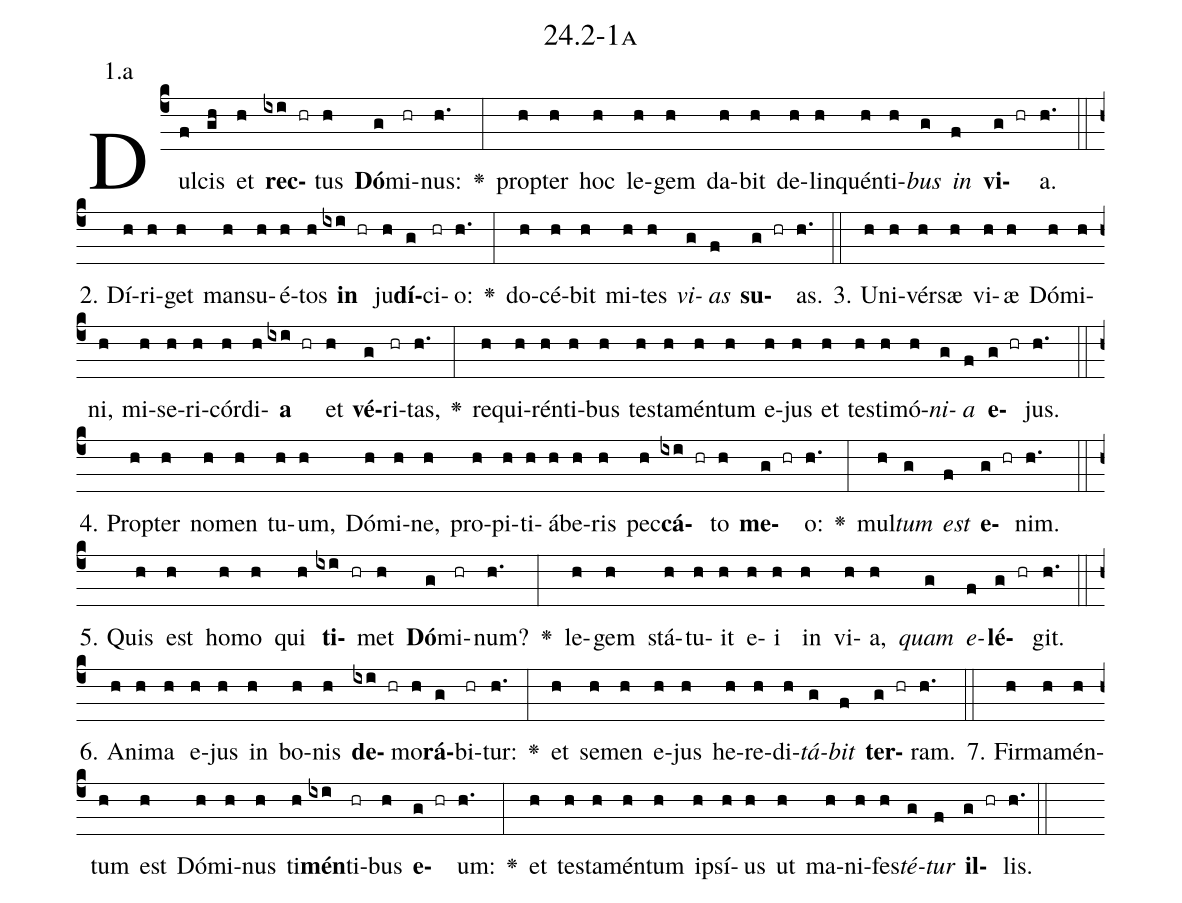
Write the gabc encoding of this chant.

name: 24.2-1a;
annotation: 1.a;
%%
(c4)Dul(f)cis(gh) et(h) <b>rec</b>(ixi hr)tus(h) <b>Dó</b>(g)mi(hr)nus:(h.) <v>\greheightstar</v>(:) prop(h)ter(h) hoc(h) le(h)gem(h) da(h)bit(h) de(h)lin(h)quén(h)ti(h)<i>bus</i>(g) <i>in</i>(f) <b>vi</b>(g hr)a.(h.) (::)
2. Dí(h)ri(h)get(h) man(h)su(h)é(h)tos(h) <b>in</b>(ixi hr) ju(h)<b>dí</b>(g)ci(hr)o:(h.) <v>\greheightstar</v>(:) do(h)cé(h)bit(h) mi(h)tes(h) <i>vi</i>(g)<i>as</i>(f) <b>su</b>(g hr)as.(h.) (::)
3. U(h)ni(h)vér(h)sæ(h) vi(h)æ(h) Dó(h)mi(h)ni,(h) mi(h)se(h)ri(h)cór(h)di(h)<b>a</b>(ixi hr) et(h) <b>vé</b>(g)ri(hr)tas,(h.) <v>\greheightstar</v>(:) re(h)qui(h)rén(h)ti(h)bus(h) tes(h)ta(h)mén(h)tum(h) e(h)jus(h) et(h) tes(h)ti(h)mó(h)<i>ni</i>(g)<i>a</i>(f) <b>e</b>(g hr)jus.(h.) (::)
4. Prop(h)ter(h) no(h)men(h) tu(h)um,(h) Dó(h)mi(h)ne,(h) pro(h)pi(h)ti(h)á(h)be(h)ris(h) pec(h)<b>cá</b>(ixi hr)to(h) <b>me</b>(g hr)o:(h.) <v>\greheightstar</v>(:) mul(h)<i>tum</i>(g) <i>est</i>(f) <b>e</b>(g hr)nim.(h.) (::)
5. Quis(h) est(h) ho(h)mo(h) qui(h) <b>ti</b>(ixi hr)met(h) <b>Dó</b>(g)mi(hr)num?(h.) <v>\greheightstar</v>(:) le(h)gem(h) stá(h)tu(h)it(h) e(h)i(h) in(h) vi(h)a,(h) <i>quam</i>(g) <i>e</i>(f)<b>lé</b>(g hr)git.(h.) (::)
6. A(h)ni(h)ma(h) e(h)jus(h) in(h) bo(h)nis(h) <b>de</b>(ixi hr)mo(h)<b>rá</b>(g)bi(hr)tur:(h.) <v>\greheightstar</v>(:) et(h) se(h)men(h) e(h)jus(h) he(h)re(h)di(h)<i>tá</i>(g)<i>bit</i>(f) <b>ter</b>(g hr)ram.(h.) (::)
7. Fir(h)ma(h)mén(h)tum(h) est(h) Dó(h)mi(h)nus(h) ti(h)<b>mén</b>(ixi)ti(hr)bus(h) <b>e</b>(g hr)um:(h.) <v>\greheightstar</v>(:) et(h) tes(h)ta(h)mén(h)tum(h) ip(h)sí(h)us(h) ut(h) ma(h)ni(h)fes(h)<i>té</i>(g)<i>tur</i>(f) <b>il</b>(g hr)lis.(h.) (::)
